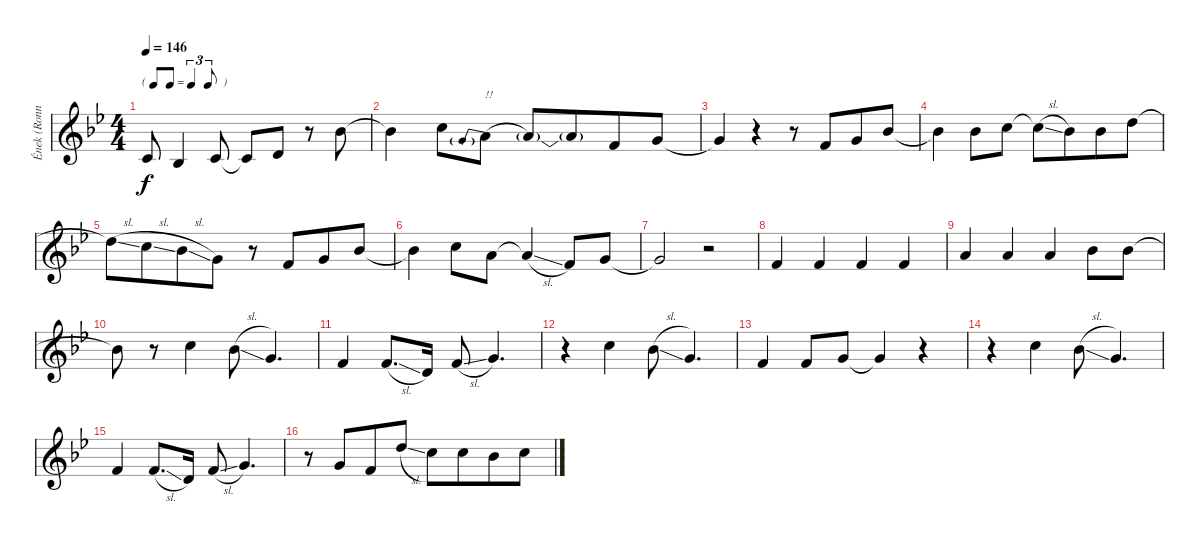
\track ("Ének (Ronnie James Dio)" "Ének (Ronn") {instrument tenorsax}
\staff {score}
\tuning (E4 B3 G3 D3 A2 E2) {hide}
\ts (4 4)
\tf triplet8th
\tempo 146
\clef g2
\ks bb
1.2{t}.8{dy f} 3.3.4 1.2.8 1.2{t}.8 3.2.8 r.8 6.1.8 |
6.1{t}.4 8.1.8 3.1{be (prebend 0 4 60 4)}.8{txt "!!" beam split} 3.1{t}.8 3.1{be (custom 0 4 15 4 30 0 60 0) t}.8{beam merge} 1.1.8 3.1.8 |
3.1{t}.4 r.4 r.8 1.1.8{beam merge} 3.1.8 6.1.8 |
6.1{t}.4 6.1.8 8.1.8 8.1{sl t}.8 6.1.8{beam merge} 6.1.8 10.1.8 |
10.1{sl t}.8 8.1{sl}.8{beam merge} 6.1{sl}.8 3.1.8 r.8 1.1.8{beam merge} 3.1.8 6.1.8 |
6.1{t}.4 8.1.8 5.1.8 5.1{sl t}.4 1.1.8 3.1.8 |
3.1{t}.2 r.2 |
1.1.4 1.1.4 1.1.4 1.1.4 |
5.1.4 5.1.4 5.1.4 6.1.8 6.1.8 |
6.1{t}.8 r.8 8.1.4 6.1{sl}.8 3.1.4{d} |
1.1.4 6.2{sl}.8{d} 3.2.16 1.1{sl}.8 3.1.4{d} |
r.4 8.1.4 6.1{sl}.8 3.1.4{d} |
1.1.4 1.1.8 3.1.8 3.1{t}.4 r.4 |
r.4 8.1.4 6.1{sl}.8 3.1.4{d} |
1.1.4 6.2{sl}.8{d} 3.2.16 1.1{sl}.8 3.1.4{d} |
r.8 3.1.8{beam merge} 1.1.8{beam merge} 10.1{sl}.8 8.1.8 8.1.8{beam merge} 6.1.8{beam merge} 8.1.8
